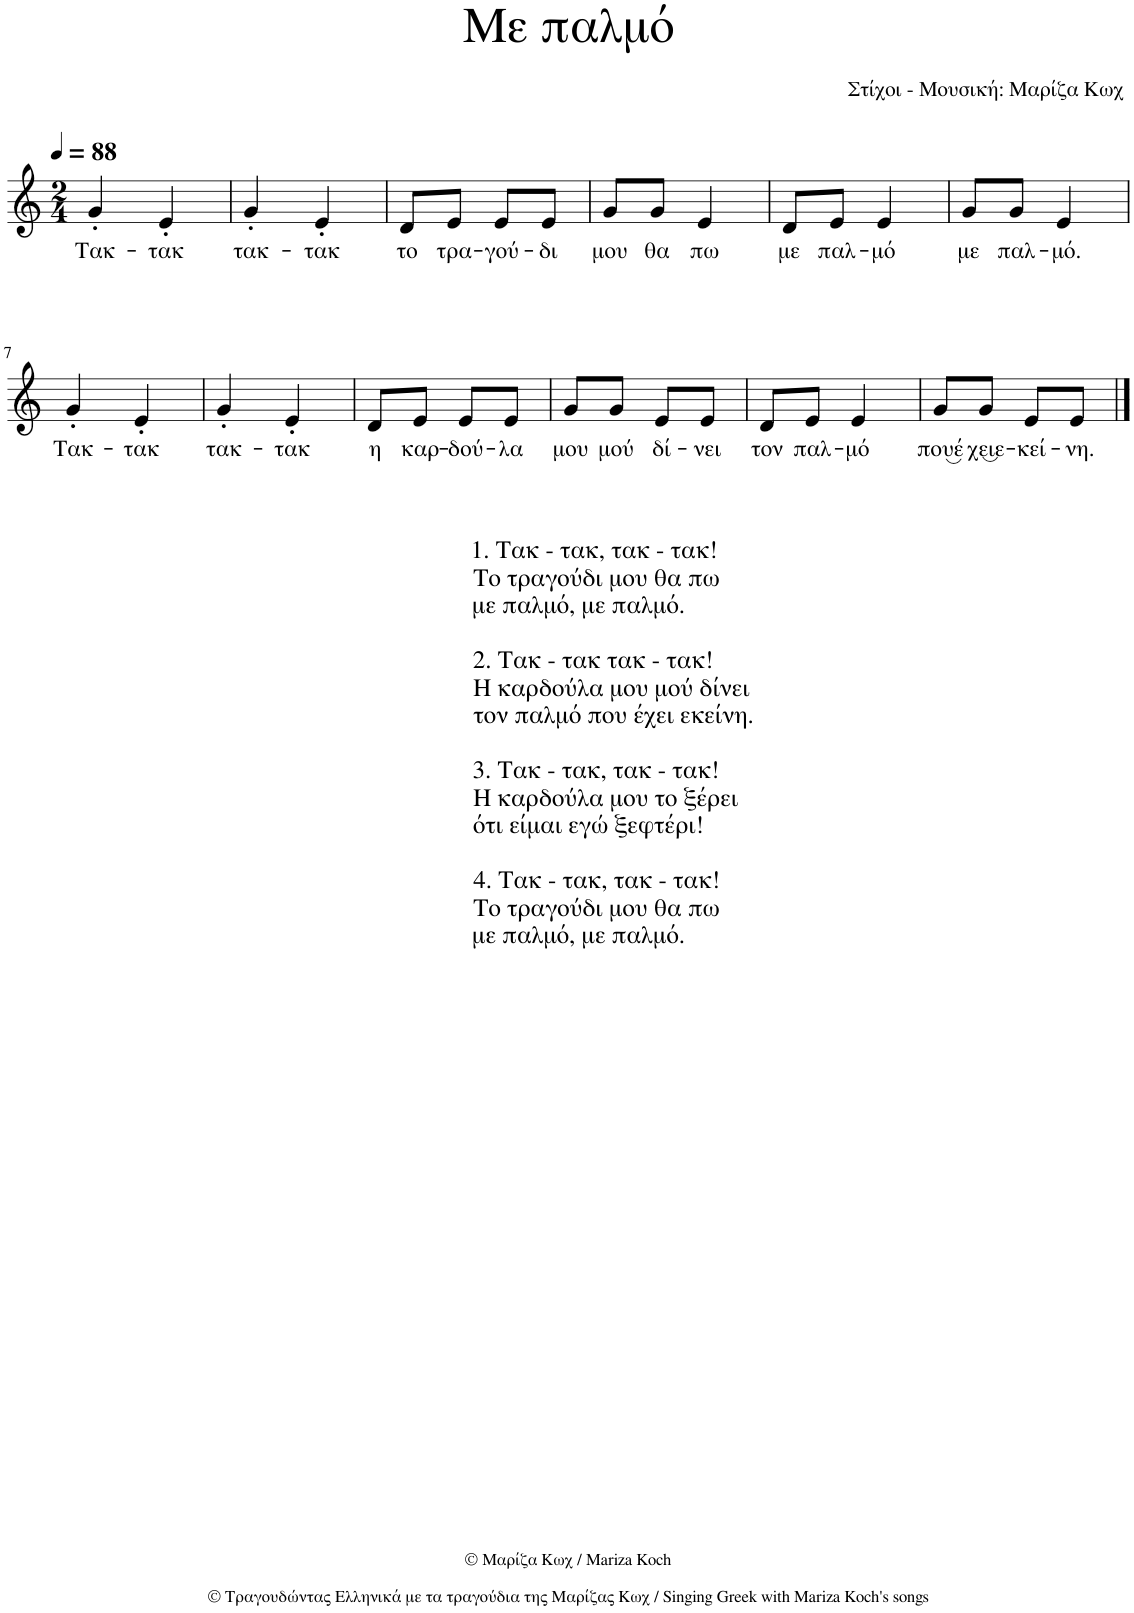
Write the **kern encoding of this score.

**kern	**text
*part1	*part1
*staff1	*staff1
*I"Piano	*
*I'Pno.	*
*clefG2	*
*k[]	*
*M2/4	*
*MM88	*
=1	=1
!	!LO:LY:b
4g'/	Τακ-
!	!LO:LY:b
4e'/	-τακ
=2	=2
!	!LO:LY:b
4g'/	τακ-
!	!LO:LY:b
4e'/	-τακ
=3	=3
!	!LO:LY:b
8d/L	το
!	!LO:LY:b
8e/J	τρα-
!	!LO:LY:b
8e/L	-γού-
!	!LO:LY:b
8e/J	-δι
=4	=4
!	!LO:LY:b
8g/L	μου
!	!LO:LY:b
8g/J	θα
!	!LO:LY:b
4e/	πω
=5	=5
!	!LO:LY:b
8d/L	με
!	!LO:LY:b
8e/J	παλ-
!	!LO:LY:b
4e/	-μό
=6	=6
!	!LO:LY:b
8g/L	με
!	!LO:LY:b
8g/J	παλ-
!	!LO:LY:b
4e/	-μό.
!!LO:LB:g=z
=7	=7
!LO:TX:b:t=1. Τακ - τακ, τακ - τακ!	!
!LO:TX:b:t=Το τραγούδι μου θα πω	!
!LO:TX:b:t=με παλμό, με παλμό.	!
!LO:TX:b:t=2. Τακ - τακ τακ - τακ!	!
!LO:TX:b:t=Η καρδούλα μου μού δίνει	!
!LO:TX:b:t=τον παλμό που έχει εκείνη.	!
!LO:TX:b:t=3. Τακ - τακ, τακ - τακ!	!
!LO:TX:b:t=Η καρδούλα μου το ξέρει	!
!LO:TX:b:t=ότι είμαι εγώ ξεφτέρι!	!
!LO:TX:b:t=4. Τακ - τακ, τακ - τακ!	!
!LO:TX:b:t=Το τραγούδι μου θα πω	!
!LO:TX:b:t=με παλμό, με παλμό.	!
!	!LO:LY:b
4g'/	Τακ-
!	!LO:LY:b
4e'/	-τακ
=8	=8
!	!LO:LY:b
4g'/	τακ-
!	!LO:LY:b
4e'/	-τακ
=9	=9
!	!LO:LY:b
8d/L	η
!	!LO:LY:b
8e/J	καρ-
!	!LO:LY:b
8e/L	-δού-
!	!LO:LY:b
8e/J	-λα
=10	=10
!	!LO:LY:b
8g/L	μου
!	!LO:LY:b
8g/J	μού
!	!LO:LY:b
8e/L	δί-
!	!LO:LY:b
8e/J	-νει
=11	=11
!	!LO:LY:b
8d/L	τον
!	!LO:LY:b
8e/J	παλ-
!	!LO:LY:b
4e/	-μό
=12	=12
!	!LO:LY:b
8g/L	πουέ-
!	!LO:LY:b
8g/J	-χειε-
!	!LO:LY:b
8e/L	-κεί-
!	!LO:LY:b
8e/J	-νη.
==	==
*-	*-
